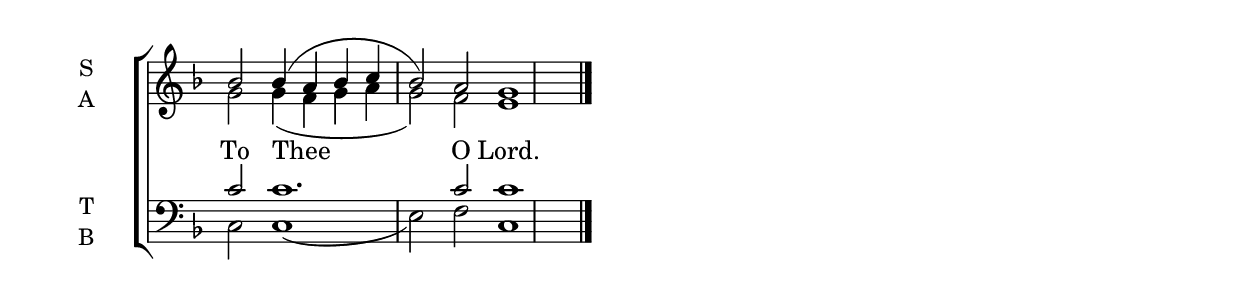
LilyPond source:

\version "2.18.2"

% Provide an easy way to group a bunch of text together on a breve
% http://lilypond.org/doc/v2.18/Documentation/notation/working-with-ancient-music_002d_002dscenarios-and-solutions
recite = \once \override LyricText.self-alignment-X = #-1

\defineBarLine "invisible" #'("" "" "")
global = {
  \time 6/4 % Not used, Time_signature_engraver is removed from layout
  \key f \major
  \set Timing.defaultBarType = "invisible" %% Only put bar lines where I say
}

lyricText = \lyricmode         { To   Thee                 O  Lord. }
soprano = \relative f'  {\global bes2 bes4( a bes c bes2)  a2 g1  \bar "|."}
alto    = \relative g'  {\global g2   g4(   f g   a g2)    f2 e1 }
tenor   = \relative c'  {\global c2   c1.                  c2 c1 }
bass    = \relative c   {\global c2   c1(           e2)    f2 c1 }


\score {
  \new ChoirStaff <<
    \new Staff \with {
      midiInstrument = "choir aahs"
      instrumentName = \markup \center-column { S A }
    } <<
      \new Voice = "soprano" { \voiceOne \soprano }
      \new Voice = "alto" { \voiceTwo \alto }
    >>
    \new Lyrics \with {
      \override VerticalAxisGroup #'staff-affinity = #CENTER
    } \lyricsto "soprano" \lyricText

    \new Staff \with {
      midiInstrument = "choir aahs"
      instrumentName = \markup \center-column { T B }
      } <<
        \clef bass
        \new Voice = "tenor" { \voiceOne \tenor }
        \new Voice = "bass" { \voiceTwo \bass }
    >>
  >>
  \layout {
    \context {
      \Staff
      \remove "Time_signature_engraver"
    }
    \context {
      \Score
      \omit BarNumber
    }
  }
  \midi { \tempo 4 = 150
          \context {
            \Voice
            \remove "Dynamic_performer"
    }
  }
}
